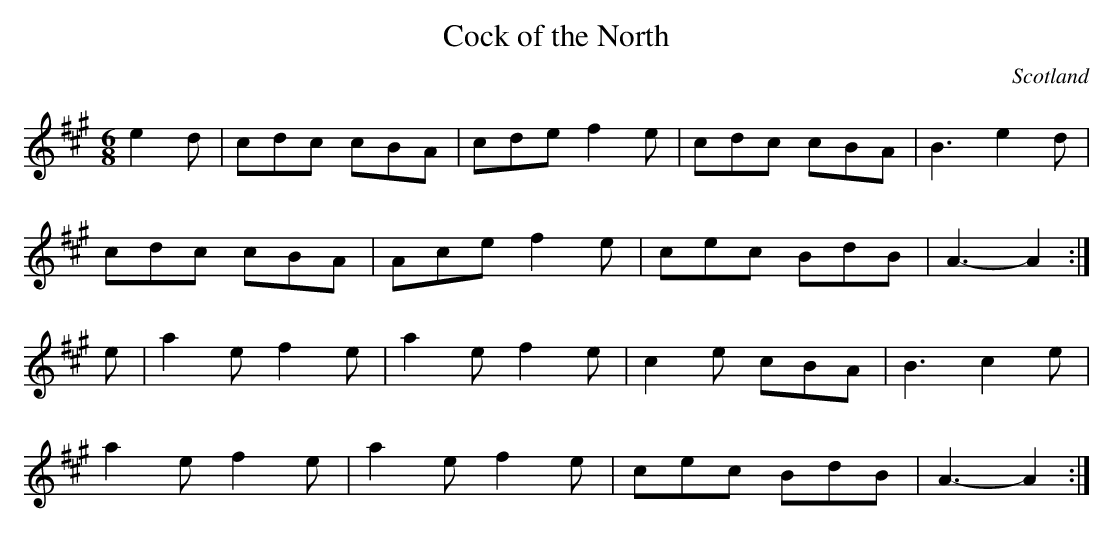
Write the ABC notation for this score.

X:1
T:Cock of the North
O:Scotland
M:6/8
L:1/8
K:A
e2d|cdc cBA|cde f2e|cdc cBA|B3 e2d|!
cdc cBA|Ace f2e|cec BdB|A3 -A2:|!
e|a2e f2e|a2e f2e|c2e cBA|B3 c2e|!
a2e f2e|a2e f2e|cec BdB|A3 -A2:|!
